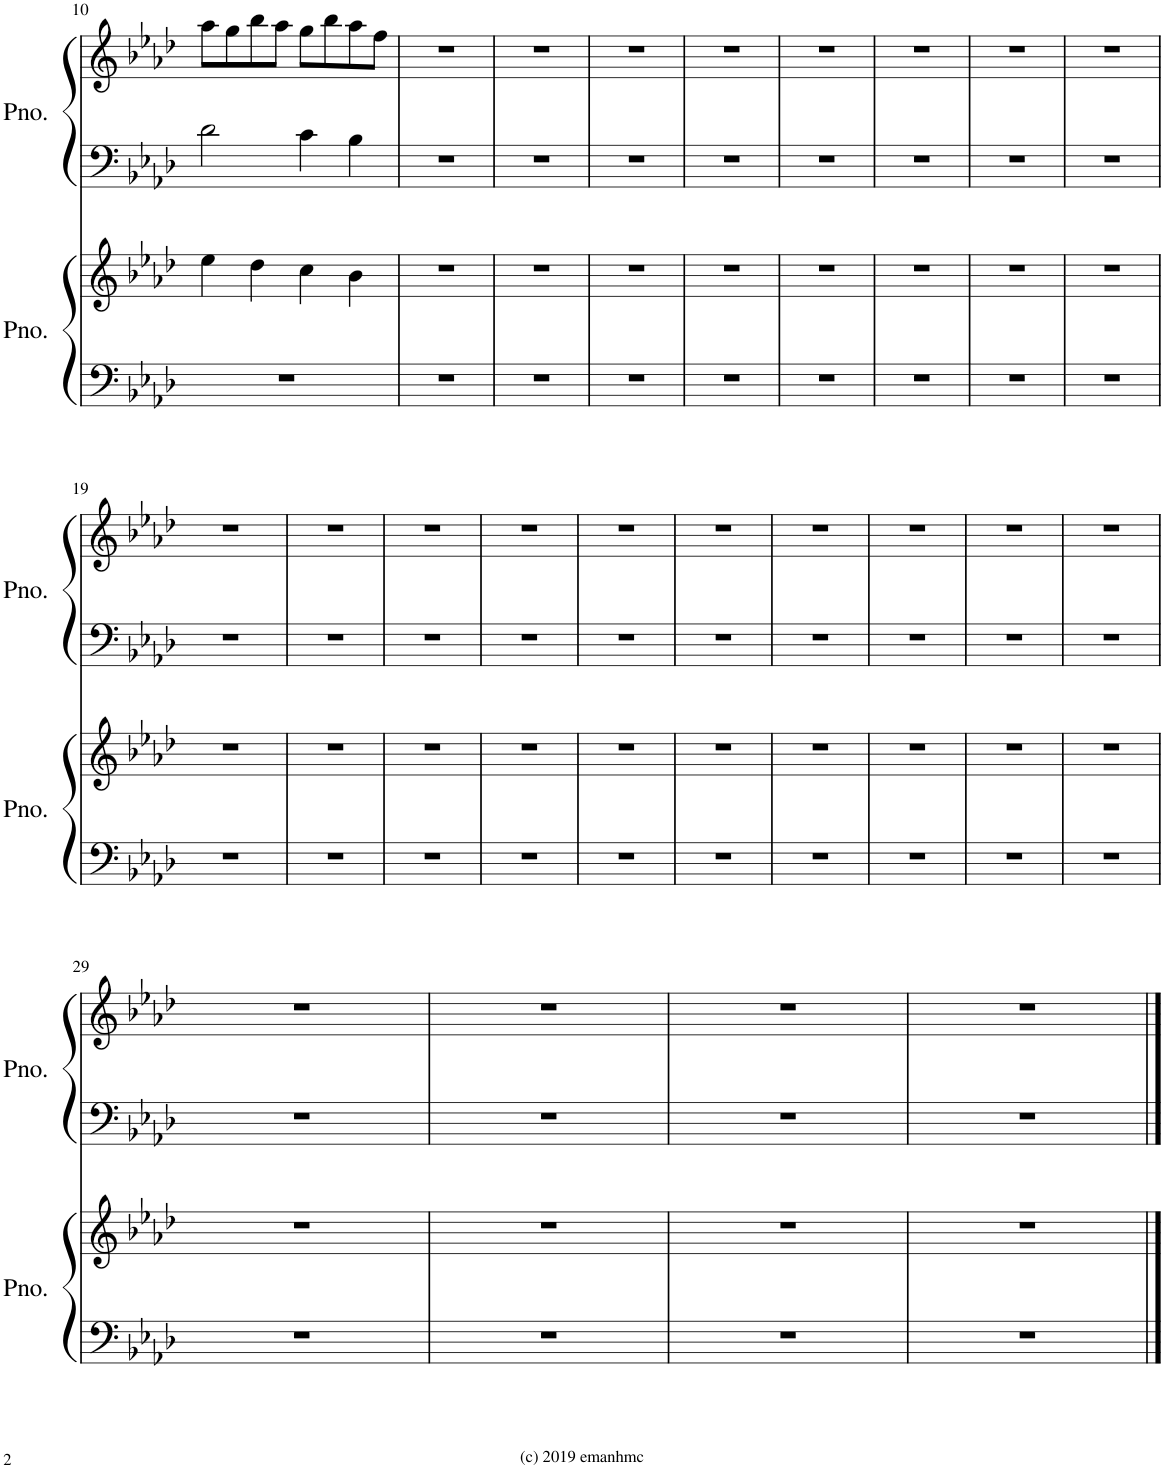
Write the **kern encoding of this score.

**kern	**kern	**kern	**kern
*part2	*part2	*part1	*part1
*staff4	*staff3	*staff2	*staff1
*I"Piano	*	*I"Piano	*
*I'Pno.	*	*I'Pno.	*
!!LO:PB:g=z
*clefF4	*clefG2	*clefF4	*clefG2
*k[b-e-a-d-]	*k[b-e-a-d-]	*k[b-e-a-d-]	*k[b-e-a-d-]
*M4/4	*M4/4	*M4/4	*M4/4
=10	=10	=10	=10
1r	4ee-\	2d-\	8aa-\L
.	.	.	8gg\
.	4dd-\	.	8bb-\
.	.	.	8aa-\J
.	4cc\	4c\	8gg\L
.	.	.	8bb-\
.	4b-\	4B-\	8aa-\
.	.	.	8ff\J
=11	=11	=11	=11
1r	1r	1r	1r
=12	=12	=12	=12
1r	1r	1r	1r
=13	=13	=13	=13
1r	1r	1r	1r
=14	=14	=14	=14
1r	1r	1r	1r
=15	=15	=15	=15
1r	1r	1r	1r
=16	=16	=16	=16
1r	1r	1r	1r
=17	=17	=17	=17
1r	1r	1r	1r
=18	=18	=18	=18
1r	1r	1r	1r
!!LO:LB:g=z
=19	=19	=19	=19
1r	1r	1r	1r
=20	=20	=20	=20
1r	1r	1r	1r
=21	=21	=21	=21
1r	1r	1r	1r
=22	=22	=22	=22
1r	1r	1r	1r
=23	=23	=23	=23
1r	1r	1r	1r
=24	=24	=24	=24
1r	1r	1r	1r
=25	=25	=25	=25
1r	1r	1r	1r
=26	=26	=26	=26
1r	1r	1r	1r
=27	=27	=27	=27
1r	1r	1r	1r
=28	=28	=28	=28
1r	1r	1r	1r
!!LO:LB:g=z
=29	=29	=29	=29
1r	1r	1r	1r
=30	=30	=30	=30
1r	1r	1r	1r
=31	=31	=31	=31
1r	1r	1r	1r
=32	=32	=32	=32
1r	1r	1r	1r
==	==	==	==
*-	*-	*-	*-
